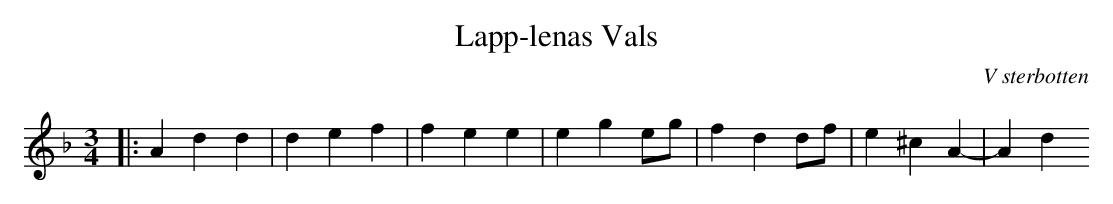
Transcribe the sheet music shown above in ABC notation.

X:1
T:Lapp-lenas Vals
O:V sterbotten
M:3/4
L:1/4
K:Dm
|: Add | def |fee | eg e/g/ | fd d/f/ | e^cA- |Ad
